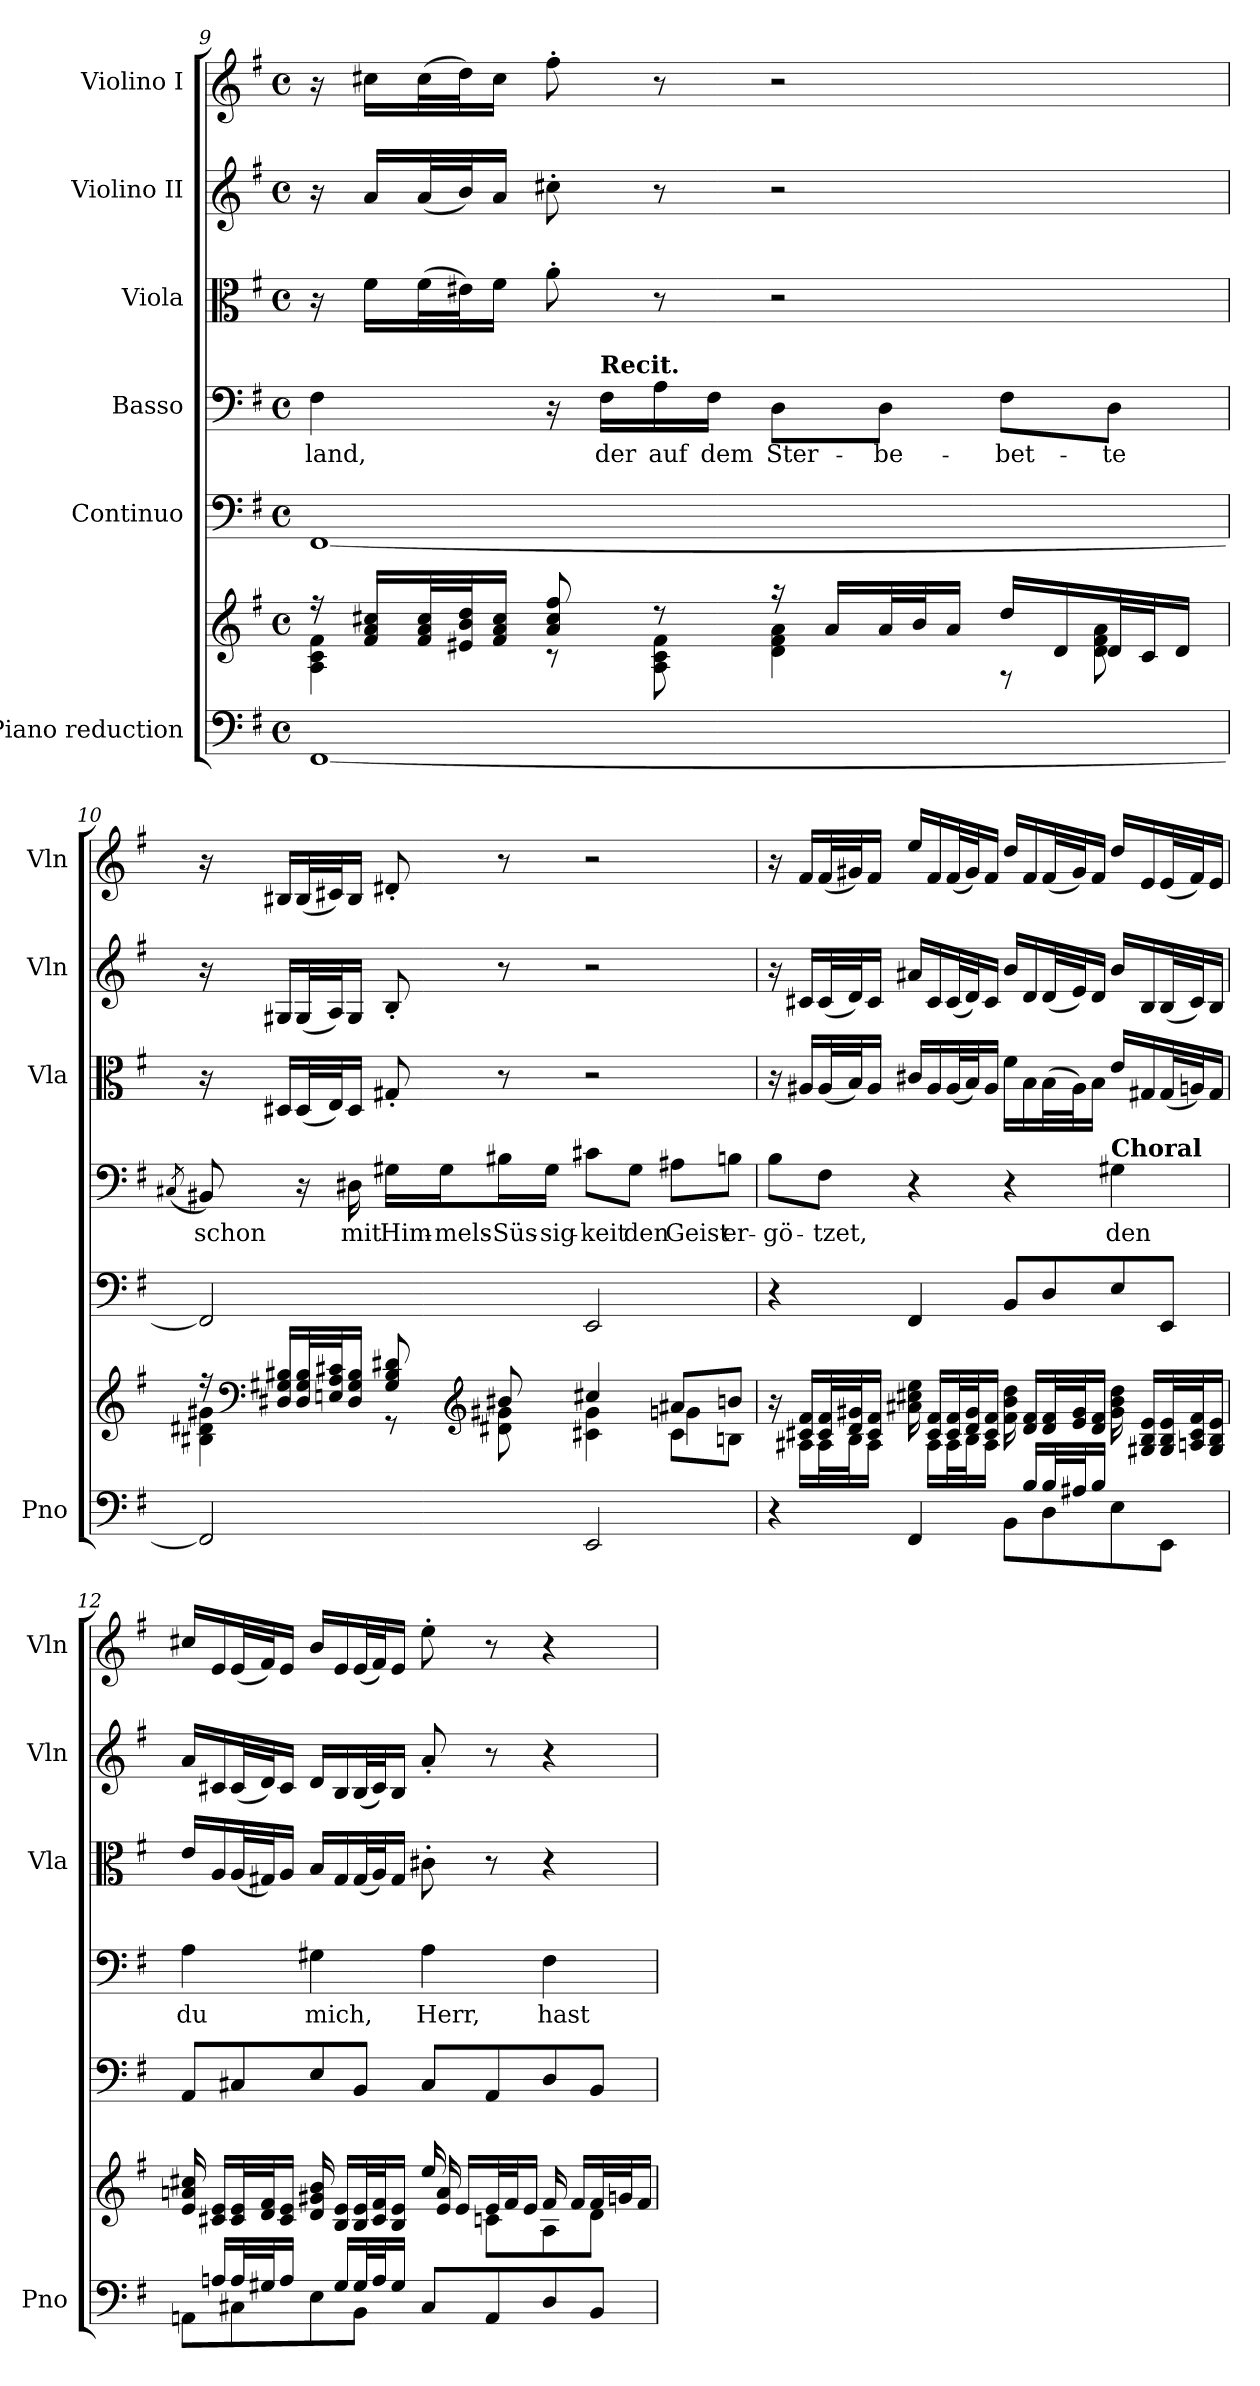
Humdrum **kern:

**kern	**kern	**kern	**kern	**text	**kern	**kern	**kern
*part6	*part6	*part5	*part4	*part4	*part3	*part2	*part1
*staff7	*staff6	*staff5	*staff4	*staff4	*staff3	*staff2	*staff1
*I"Piano reduction	*	*I"Continuo	*I"Basso	*	*I"Viola	*I"Violino II	*I"Violino I
*I'Pno	*	*	*	*	*I'Vla	*I'Vln	*I'Vln
*clefF4	*clefG2	*clefF4	*clefF4	*	*clefC3	*clefG2	*clefG2
*k[f#]	*k[f#]	*k[f#]	*k[f#]	*	*k[f#]	*k[f#]	*k[f#]
*M4/4	*M4/4	*M4/4	*M4/4	*	*M4/4	*M4/4	*M4/4
*met(c)	*met(c)	*met(c)	*met(c)	*	*met(c)	*met(c)	*met(c)
=9	=9	=9	=9	=9	=9	=9	=9
*	*^	*	*	*	*	*	*
!	!	!	!	!	!LO:LY:b	!	!	!
[<1FF#	16r	4A\ 4c\ 4f#\	[1FF#	4F#\	-land,	16r	16r	16r
.	16f#/ 16a/ 16cc#X/LL	.	.	.	.	16f#\LL	16a/LL	16cc#X\LL
.	32f#/ 32a/ 32cc#/L	.	.	.	.	(32f#\L	(32a/L	(32cc#\L
.	32e#X/ 32b/ 32dd/J	.	.	.	.	32e#X\J)	32b/J)	32dd\J)
.	16f#/ 16a/ 16cc#/JJ	.	.	.	.	16f#\JJ	16a/JJ	16cc#\JJ
.	8a/ 8cc#/ 8ff#/	8r	.	16r	.	8a'\	8cc#X'\	8ff#'\
!	!	!	!	!LO:TX:a:B:t=Recit.	!	!	!	!
!	!	!	!	!	!LO:LY:b	!	!	!
.	.	.	.	16F#\LL	der	.	.	.
!	!	!	!	!	!LO:LY:b	!	!	!
.	8r	8A\ 8c\ 8f#\	.	16A\	auf	8r	8r	8r
!	!	!	!	!	!LO:LY:b	!	!	!
.	.	.	.	16F#\JJ	dem	.	.	.
!	!	!	!	!	!LO:LY:b	!	!	!
.	16r	4d\ 4f#\ 4a\	.	8D\L	Ster-	2r	2r	2r
.	16a/LL	.	.	.	.	.	.	.
!	!	!	!	!	!LO:LY:b	!	!	!
.	32a/L	.	.	8D\J	-be-	.	.	.
.	32b/J	.	.	.	.	.	.	.
.	16a/JJ	.	.	.	.	.	.	.
!	!	!	!	!	!LO:LY:b	!	!	!
.	16dd/LL	8r	.	8F#\L	-bet-	.	.	.
.	16d/	.	.	.	.	.	.	.
!	!	!	!	!	!LO:LY:b	!	!	!
.	32d/L	8d\ 8f#\ 8a\	.	8D\J	-te	.	.	.
.	32c/J	.	.	.	.	.	.	.
.	16d/JJ	.	.	.	.	.	.	.
*	*v	*v	*	*	*	*	*	*
!!LO:PB:g=z
=10	=10	=10	=10	=10	=10	=10	=10
.	.	.	(8qC#X/	.	.	.	.
*	*^	*	*	*	*	*	*
*	*	*^	*	*	*	*	*	*
!	!	!	!	!	!	!LO:LY:b	!	!	!
2FF#/]	16r	4B#X\ 4d#X\ 4g#X\	2ryy	2FF#/]	8BB#X/)	schon	16r	16r	16r
*	*clefF4	*	*	*	*	*	*	*	*
.	16D#X/ 16G#X/ 16B#X/LL	.	.	.	.	.	16D#X/LL	16G#X/LL	16B#X/LL
.	32D#/ 32G#/ 32B#/L	.	.	.	16r	.	(32D#/L	(32G#/L	(32B#/L
.	32En/ 32A/ 32c#X/J	.	.	.	.	.	32E/J)	32A/J)	32c#X/J)
!	!	!	!	!	!	!LO:LY:b	!	!	!
.	16D#/ 16G#/ 16B#/JJ	.	.	.	16D#X\	mit	16D#/JJ	16G#/JJ	16B#/JJ
!	!	!	!	!	!	!LO:LY:b	!	!	!
.	8G#/ 8B#/ 8d#X/	8r	.	.	16G#X\LL	Him-	8G#X'/	8B'/	8d#X'/
!	!	!	!	!	!	!LO:LY:b	!	!	!
.	.	.	.	.	16G#\J	-mels-	.	.	.
*	*clefG2	*	*	*	*	*	*	*	*
!	!	!	!	!	!	!LO:LY:b	!	!	!
.	8b#X/	8d#X\ 8g#X\	.	.	16B#X\L	-Süs-	8r	8r	8r
!	!	!	!	!	!	!LO:LY:b	!	!	!
.	.	.	.	.	16G#\JJ	-sig-	.	.	.
!	!	!	!	!	!	!LO:LY:b	!	!	!
2EE/	4cc#X/	4c#X\ 4g#\	4ryy	2EE/	8c#X\L	-keit	2r	2r	2r
!	!	!	!	!	!	!LO:LY:b	!	!	!
.	.	.	.	.	8G#\J	den	.	.	.
!	!	!	!	!	!	!LO:LY:b	!	!	!
.	8a#X/L	8c#\L	4gn\	.	8A#X\L	Geist	.	.	.
!	!	!	!	!	!	!LO:LY:b	!	!	!
.	8bn/J	8Bn\J	.	.	8Bn\J	er-	.	.	.
*	*	*v	*v	*	*	*	*	*	*
=11	=11	=11	=11	=11	=11	=11	=11	=11
*^	*	*	*	*	*	*	*	*
!	!	!	!	!	!	!LO:LY:b	!	!	!
4r	2ryy	16r	16ryy	4r	8B\L	-gö-	16r	16r	16r
.	.	16c#X/ 16f#/LL	16A#X\LL	.	.	.	16A#X/LL	16c#X/LL	16f#/LL
!	!	!	!	!	!	!LO:LY:b	!	!	!
.	.	32c#/ 32f#/L	32A#\L	.	8F#\J	-tzet,	(32A#/L	(32c#/L	(32f#/L
.	.	32d/ 32g#X/J	32B\J	.	.	.	32B/J)	32d/J)	32g#X/J)
.	.	16c#/ 16f#/JJ	16A#\JJ	.	.	.	16A#/JJ	16c#/JJ	16f#/JJ
4FF#/	.	16a#X\ 16cc#X\ 16ee\	16ryy	4FF#/	4r	.	16c#X/LL	16a#X/LL	16ee/LL
.	.	16c#/ 16f#/LL	16A#\LL	.	.	.	16A#/	16c#/	16f#/
.	.	32c#/ 32f#/L	32A#\L	.	.	.	(32A#/L	(32c#/L	(32f#/L
.	.	32d/ 32g#/J	32B\J	.	.	.	32B/J)	32d/J)	32g#/J)
.	.	16c#/ 16f#/JJ	16A#\JJ	.	.	.	16A#/JJ	16c#/JJ	16f#/JJ
16ryy	8BB\L	16f#\ 16b\ 16dd\	16ryy	8BB/L	4r	.	16f#\LL	16b/LL	16dd/LL
16B/LL	.	16d/ 16f#/LL	16ryy	.	.	.	16B\	16d/	16f#/
32B/L	8D\	32d/ 32f#/L	8ryy	8D/	.	.	(32B\L	(32d/L	(32f#/L
32A#X/J	.	32e/ 32g#/J	.	.	.	.	32A#\J)	32e/J)	32g#/J)
16B/JJ	.	16d/ 16f#/JJ	.	.	.	.	16B\JJ	16d/JJ	16f#/JJ
!	!	!	!	!	!LO:TX:a:B:t=Choral	!	!	!	!
!	!	!	!	!	!	!LO:LY:b	!	!	!
4ryy	8E\	16g#\ 16b\ 16dd\	4ryy	8E/	4G#X\	den	16e/LL	16b/LL	16dd/LL
.	.	16G#X/ 16B/ 16e/LL	.	.	.	.	16G#X/	16B/	16e/
.	8EE\J	32G#/ 32B/ 32e/L	.	8EE/J	.	.	(32G#/L	(32B/L	(32e/L
.	.	32An/ 32c#/ 32f#/J	.	.	.	.	32An/J)	32c#/J)	32f#/J)
.	.	16G#/ 16B/ 16e/JJ	.	.	.	.	16G#/JJ	16B/JJ	16e/JJ
!!LO:LB:g=z
=12	=12	=12	=12	=12	=12	=12	=12	=12	=12
!	!	!	!	!	!	!LO:LY:b	!	!	!
16ryy	8AAn\L	16e/ 16an/ 16cc#X/	2ryy	8AA/L	4A\	du	16e/LL	16a/LL	16cc#X/LL
16An/LL	.	16c#X/ 16e/LL	.	.	.	.	16A/	16c#X/	16e/
32A/L	8C#X\	32c#/ 32e/L	.	8C#X/	.	.	(32A/L	(32c#/L	(32e/L
32G#X/J	.	32d/ 32f#/J	.	.	.	.	32G#X/J)	32d/J)	32f#/J)
16A/JJ	.	16c#/ 16e/JJ	.	.	.	.	16A/JJ	16c#/JJ	16e/JJ
!	!	!	!	!	!	!LO:LY:b	!	!	!
16ryy	8E\	16d/ 16g#X/ 16b/	.	8E/	4G#X\	mich,	16B/LL	16d/LL	16b/LL
16G#/LL	.	16B/ 16e/LL	.	.	.	.	16G#/	16B/	16e/
32G#/L	8BB\J	32B/ 32e/L	.	8BB/J	.	.	(32G#/L	(32B/L	(32e/L
32A/J	.	32c#/ 32f#/J	.	.	.	.	32A/J)	32c#/J)	32f#/J)
16G#/JJ	.	16B/ 16e/JJ	.	.	.	.	16G#/JJ	16B/JJ	16e/JJ
!	!	!	!	!	!	!LO:LY:b	!	!	!
16ryy	8C#/L	16ee/	16e/ 16a/	8C#/L	4A\	Herr,	8c#X'\	8a'/	8ee'\
16ryy	.	16e/LL	16ryy	.	.	.	.	.	.
4.ryy	8AA/	32e/L	8cn\L	8AA/	.	.	8r	8r	8r
.	.	32f#/J	.	.	.	.	.	.	.
.	.	16e/JJ	.	.	.	.	.	.	.
!	!	!	!	!	!	!LO:LY:b	!	!	!
.	8D/	16f#/	8A\	8D/	4F#\	hast	4r	4r	4r
.	.	16f#/LL	.	.	.	.	.	.	.
.	8BB/J	32f#/L	8d\J	8BB/J	.	.	.	.	.
.	.	32gn/J	.	.	.	.	.	.	.
.	.	16f#/JJ	.	.	.	.	.	.	.
*v	*v	*	*	*	*	*	*	*	*
*	*v	*v	*	*	*	*	*	*
=	=	=	=	=	=	=	=
*-	*-	*-	*-	*-	*-	*-	*-
